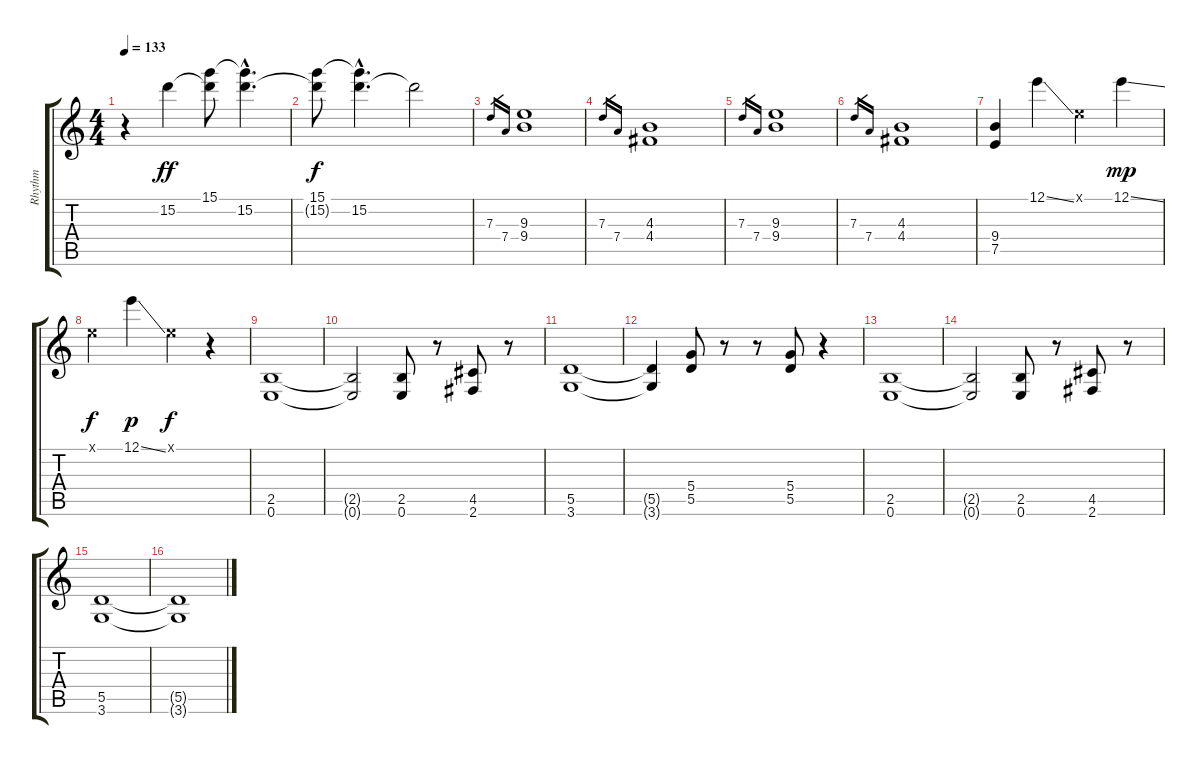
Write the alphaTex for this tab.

\track ("Rhythm" "Rhythm") {instrument distortionguitar}
\staff {score tabs}
\tuning (E4 B3 G3 D3 A2 E2) {hide}
\ts (4 4)
\tempo 133
\clef g2
\ks c
r.4{dy f} 15.2.4{dy ff} (15.1 15.2{t}).8 (15.1{hac t} 15.2{hac}).4{d} |
(15.1 15.2{t}).8{dy f} (15.1{hac t} 15.2{hac}).4{d} 15.2{t}.2 |
7.3.16{gr} 7.4.16{gr} (9.3 9.4).1 |
7.3.16{gr} 7.4.16{gr} (4.3 4.4).1 |
7.3.16{gr} 7.4.16{gr} (9.3 9.4).1 |
7.3.16{gr} 7.4.16{gr} (4.3 4.4).1 |
(9.4 7.5).4 12.1{ss}.4 0.1{x}.4 12.1{ss}.4{dy mp} |
0.1{x}.4{dy f} 12.1{ss}.4{dy p} 0.1{x}.4{dy f} r.4 |
(2.5 0.6).1 |
(2.5{t} 0.6{t}).2 (2.5 0.6).8 r.8 (4.5 2.6).8 r.8 |
(5.5 3.6).1 |
(5.5{t} 3.6{t}).4 (5.4 5.5).8 r.8 r.8 (5.4 5.5).8 r.4 |
(2.5 0.6).1 |
(2.5{t} 0.6{t}).2 (2.5 0.6).8 r.8 (4.5 2.6).8 r.8 |
(5.5 3.6).1 |
(5.5{t} 3.6{t}).1
